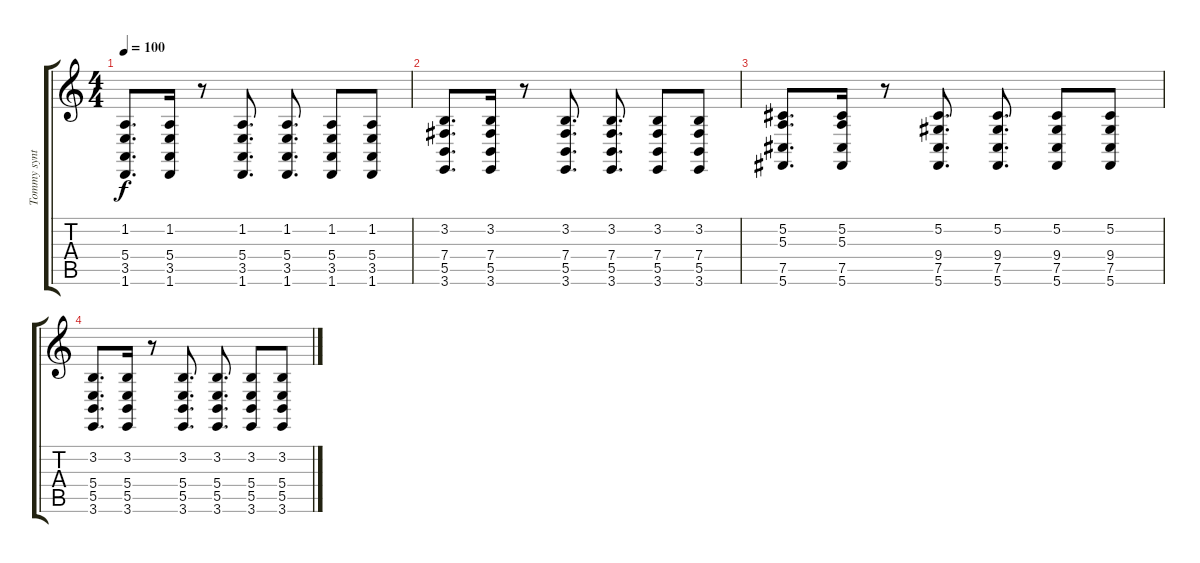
\track ("Tommy synth" "Tommy synt") {instrument lead2sawtooth}
\staff {score tabs}
\tuning (Db4 Ab3 E3 B2 Gb2 Db2) {hide}
\ts (4 4)
\tempo 100
\clef g2
\ks c
(1.2 5.4 3.5 1.6).8{d dy f} (1.2 5.4 3.5 1.6).16 r.8 (1.2 5.4 3.5 1.6).8{d} (1.2 5.4 3.5 1.6).8{d} (1.2 5.4 3.5 1.6).8 (1.2 5.4 3.5 1.6).8 |
(3.2 7.4 5.5 3.6).8{d} (3.2 7.4 5.5 3.6).16 r.8 (3.2 7.4 5.5 3.6).8{d} (3.2 7.4 5.5 3.6).8{d} (3.2 7.4 5.5 3.6).8 (3.2 7.4 5.5 3.6).8 |
(5.2 5.3 7.5 5.6).8{d} (5.2 5.3 7.5 5.6).16 r.8 (5.2 9.4 7.5 5.6).8{d} (5.2 9.4 7.5 5.6).8{d} (5.2 9.4 7.5 5.6).8 (5.2 9.4 7.5 5.6).8 |
(3.2 5.4 5.5 3.6).8{d} (3.2 5.4 5.5 3.6).16 r.8 (3.2 5.4 5.5 3.6).8{d} (3.2 5.4 5.5 3.6).8{d} (3.2 5.4 5.5 3.6).8 (3.2 5.4 5.5 3.6).8
